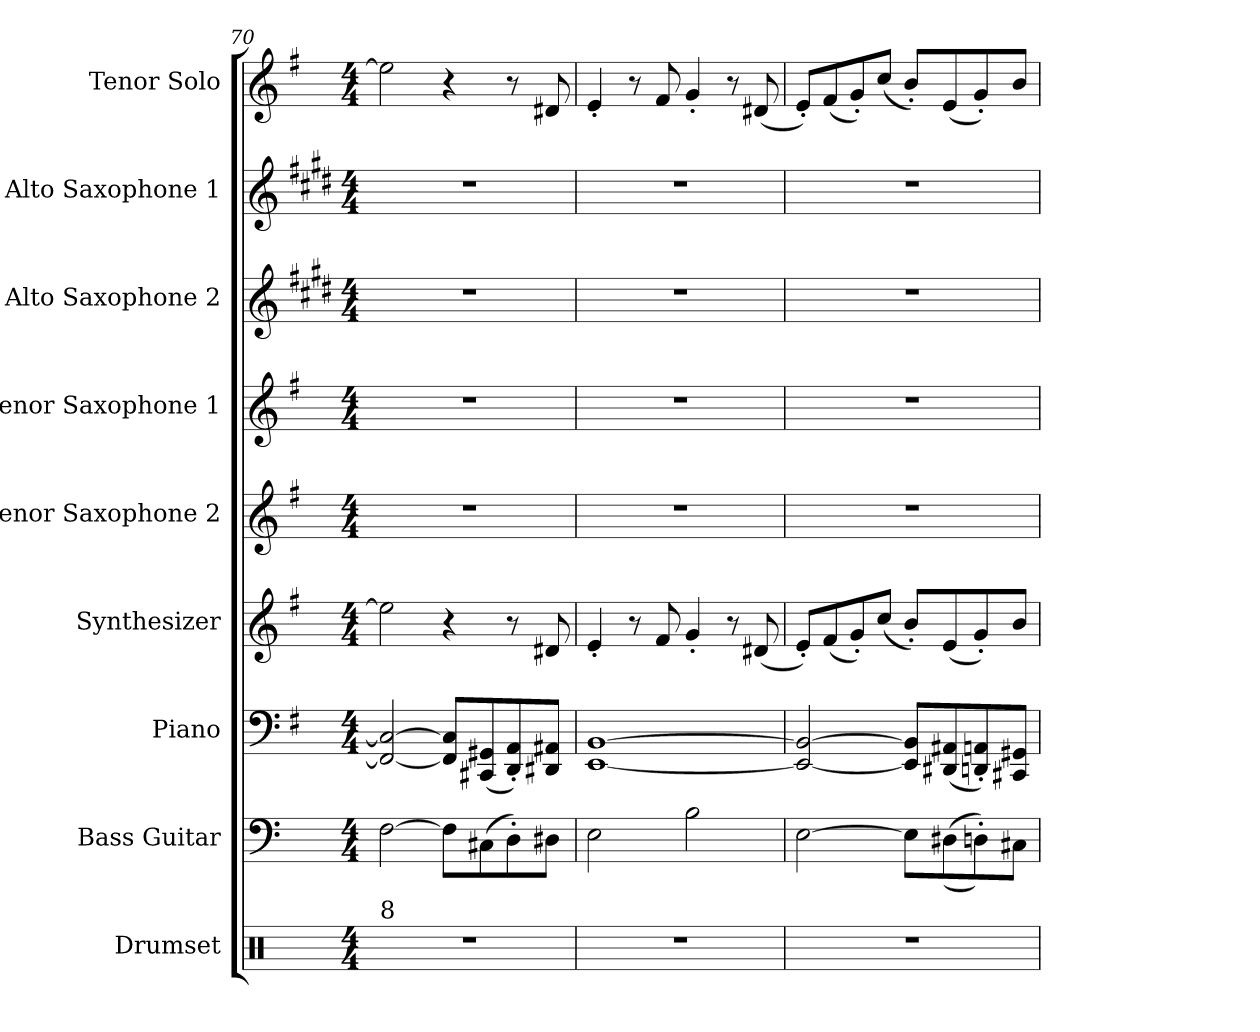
**kern	**kern	**kern	**kern	**kern	**kern	**kern	**kern	**kern
*part9	*part8	*part7	*part6	*part5	*part4	*part3	*part2	*part1
*staff9	*staff8	*staff7	*staff6	*staff5	*staff4	*staff3	*staff2	*staff1
*I"Drumset	*I"Bass Guitar	*I"Piano	*I"Synthesizer	*I"Tenor Saxophone 2	*I"Tenor Saxophone 1	*I"Alto Saxophone 2	*I"Alto Saxophone 1	*I"Tenor Solo
*I'Drs.	*I'B. Guit.	*I'Pno.	*I'Synth.	*I'T. Sax. 2	*I'T. Sax. 1	*I'A. Sax. 2	*I'A. Sax. 1	*I'Solo
*clefX	*clefF4	*clefF4	*clefG2	*clefG2	*clefG2	*clefG2	*clefG2	*clefG2
*	*ITrd7c12	*	*	*ITrd8c14	*ITrd8c14	*ITrd5c9	*ITrd5c9	*ITrd8c14
*k[]	*k[]	*k[f#]	*k[f#]	*k[f#]	*k[f#]	*k[f#]	*k[f#]	*k[f#]
*M4/4	*M4/4	*M4/4	*M4/4	*M4/4	*M4/4	*M4/4	*M4/4	*M4/4
=70	=70	=70	=70	=70	=70	=70	=70	=70
!LO:TX:a:t=8	!	!	!	!	!	!	!	!
1r	[2FF\	2FF/_ 2C/_	2ee-\]	1r	1r	1r	1r	2e-\]
.	8FF\L]	8FF/] 8C/]L	4r	.	.	.	.	4r
.	(8CC#X\	(8CC#X/ 8GG#X/	.	.	.	.	.	.
.	8DD'\)	8DD/' 8AA/')	8r	.	.	.	.	8r
.	8DD#X\J	8DD#X/ 8AA#X/J	8d#X/	.	.	.	.	8D#X/
=71	=71	=71	=71	=71	=71	=71	=71	=71
1r	2EE\	[1EE [1BB	4e'/	1r	1r	1r	1r	4E'/
.	.	.	8r	.	.	.	.	8r
.	.	.	8f#/	.	.	.	.	8F#/
.	2BB\	.	4g'/	.	.	.	.	4G'/
.	.	.	8r	.	.	.	.	8r
.	.	.	(8d#X/	.	.	.	.	(8D#X/
!!LO:PB:g=z
=72	=72	=72	=72	=72	=72	=72	=72	=72
1r	[2EE\	2EE/_ 2BB/_	8e'/L)	1r	1r	1r	1r	8E'/L)
.	.	.	(8f#/	.	.	.	.	(8F#/
.	.	.	8g'/)	.	.	.	.	8G'/)
.	.	.	(8cc/J	.	.	.	.	(8c/J
.	8EE\L]	8EE/] 8BB/]L	8b'/L)	.	.	.	.	8B'/L)
.	((8DD#X\	(8DD#X/ 8AA#X/	(8e/	.	.	.	.	(8E/
.	8DDn'\))	8DDn/' 8AAn/')	8g'/)	.	.	.	.	8G'/)
.	8CC#X\J	8CC#X/ 8GG#X/J	8b/J	.	.	.	.	8B/J
=	=	=	=	=	=	=	=	=
*-	*-	*-	*-	*-	*-	*-	*-	*-
